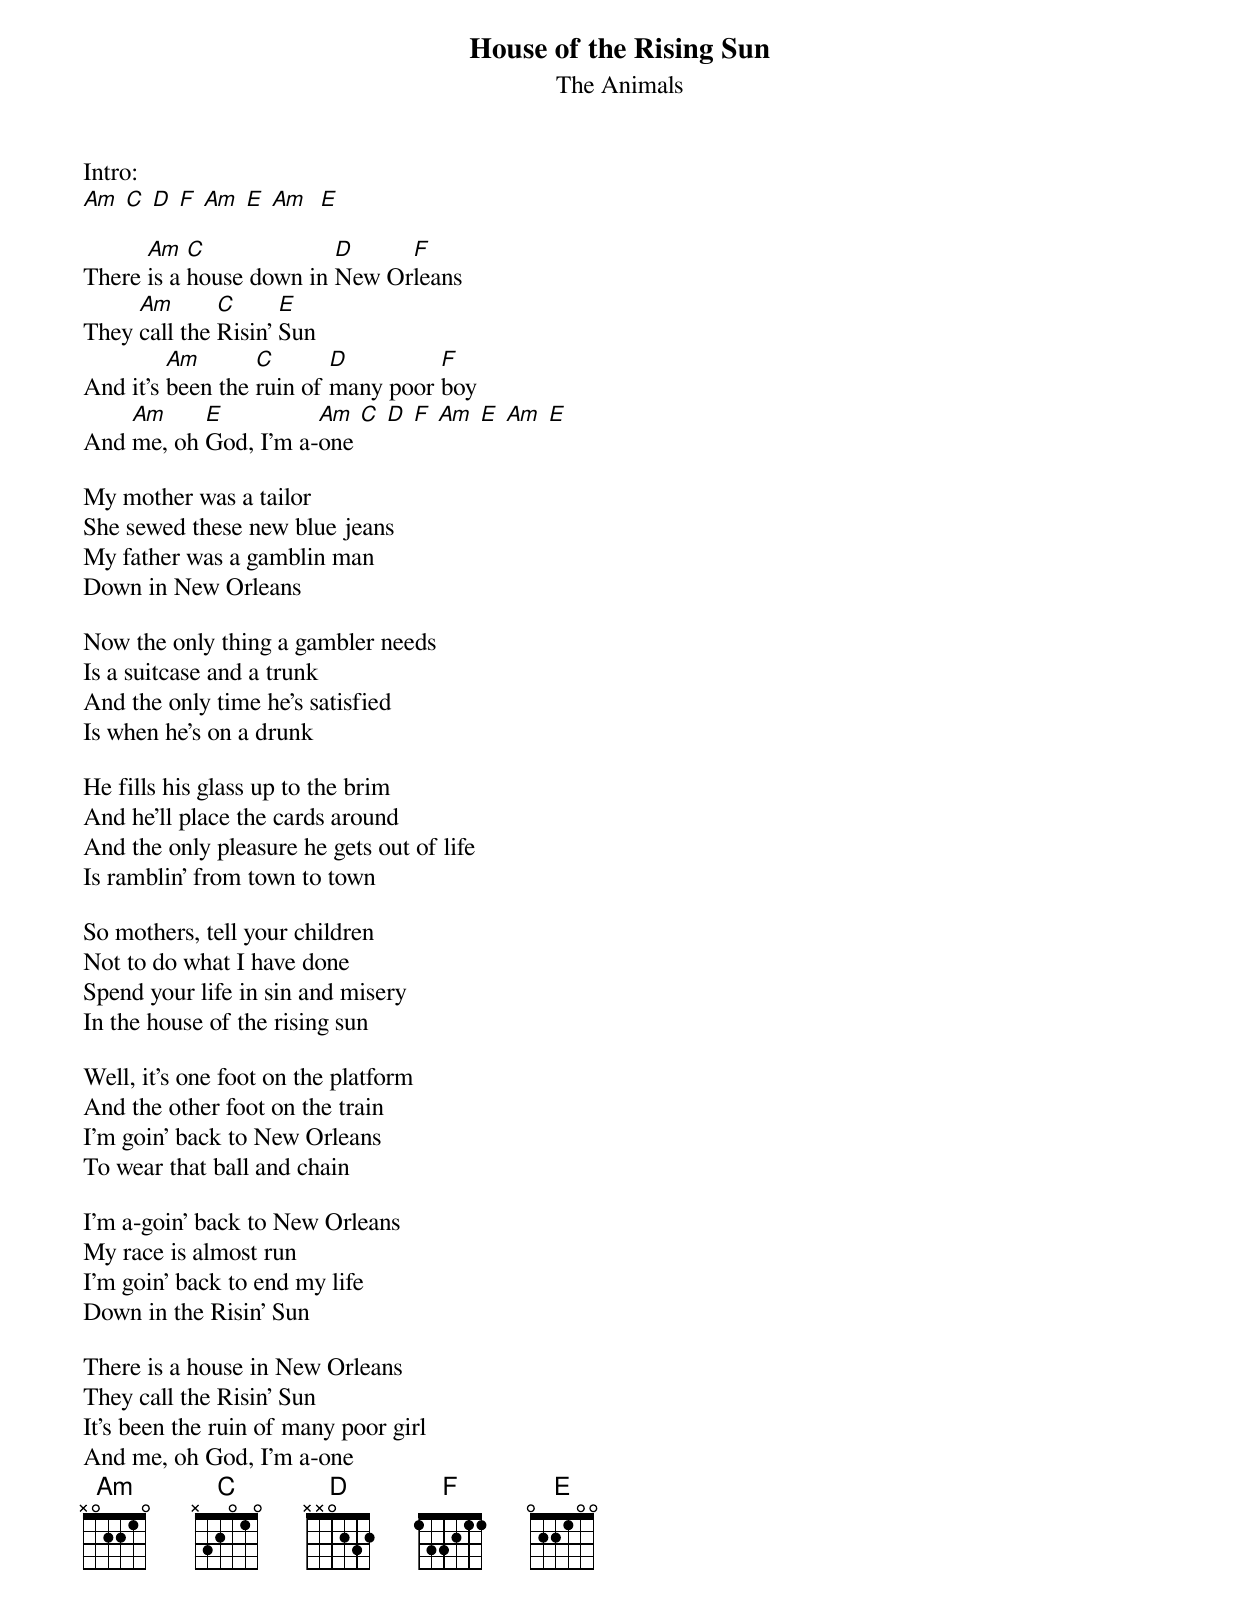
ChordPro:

{title: House of the Rising Sun}
{subtitle: The Animals}

Intro:
[Am] [C] [D] [F] [Am] [E] [Am]  [E]

There [Am]is a [C]house down in [D]New Or[F]leans
They [Am]call the [C]Risin' [E]Sun
And it's [Am]been the [C]ruin of [D]many poor [F]boy
And [Am]me, oh [E]God, I'm a-[Am]one [C] [D] [F] [Am] [E] [Am] [E]

My mother was a tailor
She sewed these new blue jeans
My father was a gamblin man
Down in New Orleans

Now the only thing a gambler needs
Is a suitcase and a trunk
And the only time he's satisfied
Is when he's on a drunk

He fills his glass up to the brim
And he'll place the cards around
And the only pleasure he gets out of life
Is ramblin' from town to town

So mothers, tell your children
Not to do what I have done
Spend your life in sin and misery
In the house of the rising sun

Well, it's one foot on the platform
And the other foot on the train
I'm goin' back to New Orleans
To wear that ball and chain

I'm a-goin' back to New Orleans
My race is almost run
I'm goin' back to end my life
Down in the Risin' Sun

There is a house in New Orleans
They call the Risin' Sun
It's been the ruin of many poor girl
And me, oh God, I'm a-one
